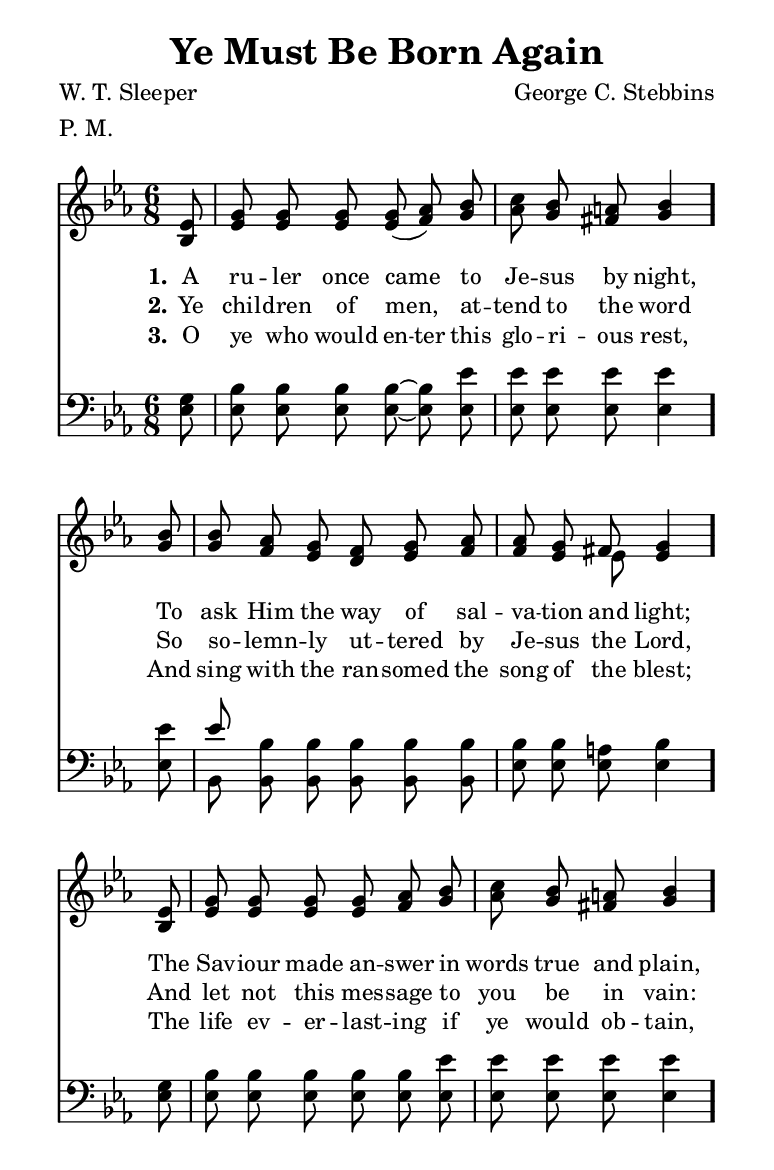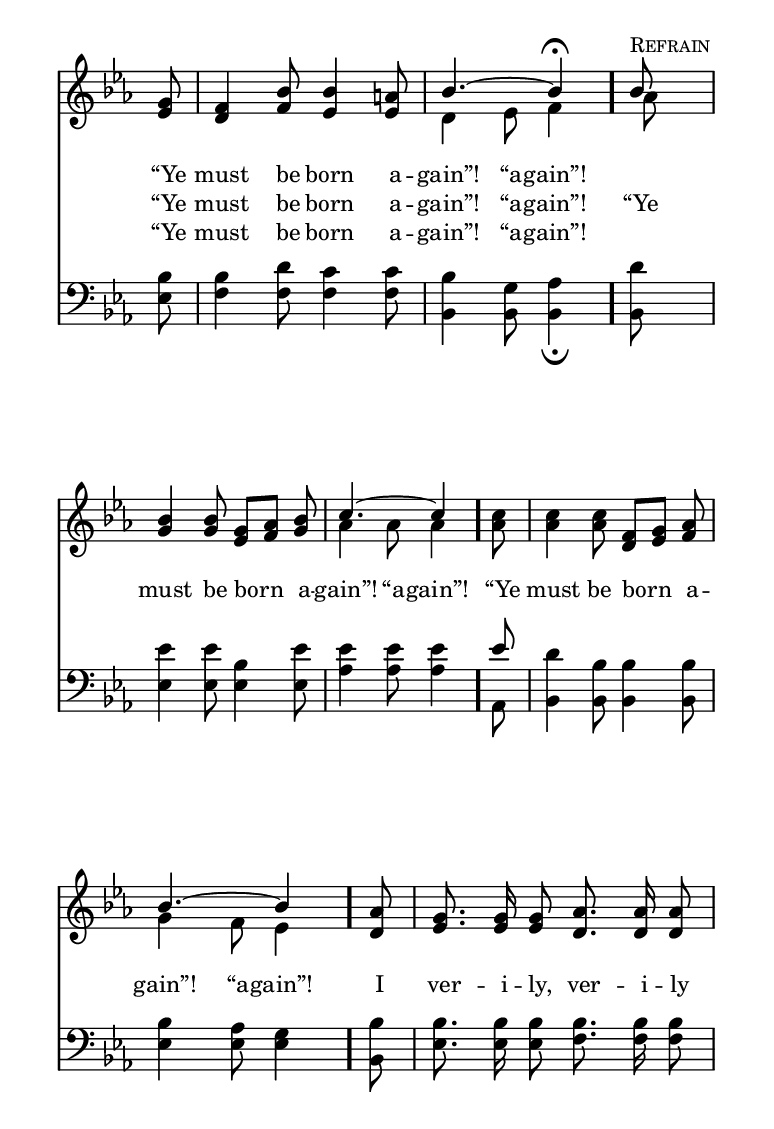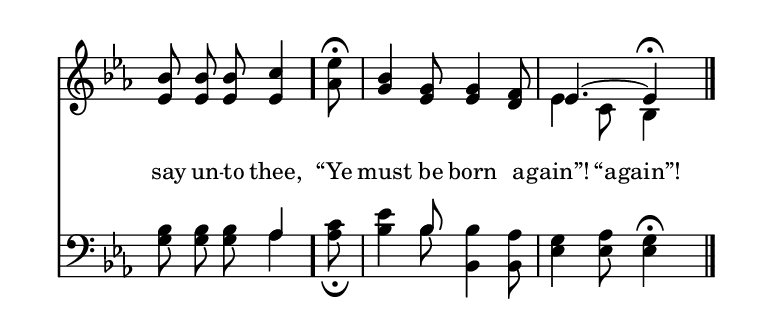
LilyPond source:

\include "common/global.ily"
\paper {
  \include "common/paper.ily"
  ragged-last-bottom = ##t
  systems-per-page = #(cond (is-eogsized 5) (#t #f))
  system-count = #(cond (is-eogsized 7) (#t #f))
}

\header{
  %gospel
  hymnnumber = "142"
  title = "Ye Must Be Born Again"
  tunename = ""
  meter = "P. M."
  poet = "W. T. Sleeper"
  composer = "George C. Stebbins"
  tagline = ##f
}

ta = { \tempo 8=140 }
tb = { \tempo 8=70 }

global = {
  \include "common/overrides.ily"
  \override Staff.TimeSignature.style = #'numbered
  \time 6/8
  \override Score.MetronomeMark.transparent = ##t % hide all fermata changes too
  \ta
  \key ees \major
  \partial 8
  \autoBeamOff
}

notesSoprano = {
\global
\relative c' {

  ees8 | g g g g( aes) bes | c bes a bes4 \eogbreak
  bes8 | bes aes g f g aes | aes g fis g4 \eogbreak
  ees8 | g g g g aes bes | c bes a bes4 \eogbreak
  g8 | f4 bes8 bes4 a8 | bes4. ~ \tb bes4 \fermata \ta

  << s^\markup { \small \caps "Refrain" }
  { bes8 | bes4 bes8 g8[ aes] bes | c4. ~ c4 } >>
  c8 | c4 c8 f,8[ g] aes | bes4. ~ bes4
  aes8 | g8. g16 g8 aes8. aes16 aes8 | bes bes bes c4
  \tb ees8 \fermata \ta | bes4 g8 g4 f8 | ees4. ~ \tb ees4 \fermata \ta

  \bar "|."

}
}

notesAlto = {
\global
\relative e' {

  bes8 | ees ees ees ees( f) g | aes g fis g4
  g8 | g f ees d ees f | f ees ees ees4
  bes8 | ees ees ees ees f g | aes g fis g4
  ees8 | d4 f8 ees4 ees8 | d4 ees8 f4

  aes8 | g4 g8 ees[ f] g | aes4 aes8 aes4
  aes8 | aes4 aes8 d,[ ees] f | g4 f8 ees4
  d8 | ees8. ees16 ees8 d8. d16 d8 | ees ees ees ees4
  aes8 | g4 ees8 ees4 d8 | ees4 c8 bes4

}
}

notesTenor = {
\global
\relative a {

  g8 | bes bes bes bes ~ bes ees | ees ees ees ees4
  ees8 | ees bes bes bes bes bes | bes bes a bes4
  g8 | bes bes bes bes bes ees | ees ees ees ees4
  bes8 | bes4 d8 c4 c8 | bes4 g8 aes4

  d8 | ees4 ees8 bes4 ees8 | ees4 ees8 ees4
  ees8 | d4 bes8 bes4 bes8 | bes4 aes8 g4
  bes8 | bes8. bes16 bes8 bes8. bes16 bes8 | bes bes bes aes4
  c8 | ees4 bes8 bes4 aes8 | g4 aes8 g4

}
}

notesBass = {
\global
\relative f {

  ees8 | ees ees ees ees ~ ees ees | ees ees ees ees4
  ees8 | bes bes bes bes bes bes | ees ees ees ees4
  ees8 | ees ees ees ees ees ees | ees ees ees ees4
  ees8 | f4 f8 f4 f8 | bes,4 bes8 bes4_\fermata

  bes8 | ees4 ees8 ees4 ees8 | aes4 aes8 aes4
  aes,8 | bes4 bes8 bes4 bes8 | ees4 ees8 ees4
  bes8 | ees8. ees16 ees8 f8. f16 f8 | g g g aes4
  aes8_\fermata | bes4 bes8 bes,4 bes8 | ees4 ees8 ees4 \fermata

}
}

Refrain = \lyricmode {

“Ye must be born a -- gain”! %{HIDE>%} “a -- gain”! %{<HIDE%} \bar "."
“Ye must be born a -- gain”! %{HIDE>%} “a -- gain”! %{<HIDE%} \bar "."
I ver -- i -- ly, ver -- i -- ly say un -- to thee, \bar "."
“Ye must be born a -- gain”! %{HIDE>%} “a -- gain”! %{<HIDE%} \bar "."

}

wordsA = \lyricmode {
\set stanza = "1."

A ru -- ler once came to Je -- sus by night, \bar "."
To ask Him the way of sal -- va -- tion and light; \bar "."
The Sav -- iour made an -- swer in words true and plain, \bar "."
“Ye must be born a -- gain”! %{HIDE>%} “a -- gain”! %{<HIDE%} \bar "."

}

wordsB = \lyricmode {
\set stanza = "2."

Ye chil -- dren of men, at -- tend to the word
So so -- lemn -- ly ut -- tered by Je -- sus the Lord,
And let not this mes -- sage to you be in vain:
“Ye must be born a -- gain”! %{HIDE>%} “a -- gain”! %{<HIDE%}

\Refrain

}

wordsC = \lyricmode {
\set stanza = "3."

O ye who would { \mon } en -- ter { \moff } this glo -- ri -- ous rest,
And sing with the ran -- somed the song of the blest;
The life ev -- er -- last -- ing if ye would ob -- tain,
“Ye must be born a -- gain”! %{HIDE>%} “a -- gain”! %{<HIDE%}

}

\score {
  \context ChoirStaff <<
    \context Staff = upper <<
      \set Staff.autoBeaming = ##f
      \set ChoirStaff.systemStartDelimiter = #'SystemStartBar
      \set ChoirStaff.printPartCombineTexts = ##f
      \partcombine #'(2 . 9) \notesSoprano \notesAlto
      \context NullVoice = sopranos { \voiceOne << \notesSoprano >> }
      \context NullVoice = altos { \voiceTwo << \notesAlto >> }
      \context Lyrics = one   \lyricsto altos \wordsA
      \context Lyrics = two   \lyricsto altos \wordsB
      \context Lyrics = three \lyricsto altos \wordsC
    >>
    \context Staff = men <<
      \set Staff.autoBeaming = ##f
      \clef bass
      \set ChoirStaff.printPartCombineTexts = ##f
      \partcombine #'(2 . 9) \notesTenor \notesBass
      \context NullVoice = tenors { \voiceOne << \notesTenor >> }
      \context NullVoice = basses { \voiceTwo << \notesBass >> }
    >>
  >>
  \layout {
    \include "common/layout.ily"
  }
  \midi{
    \include "common/midi.ily"
  }
}

\version "2.19.49"  % necessary for upgrading to future LilyPond versions.

% vi:set et ts=2 sw=2 ai nocindent syntax=lilypond:
